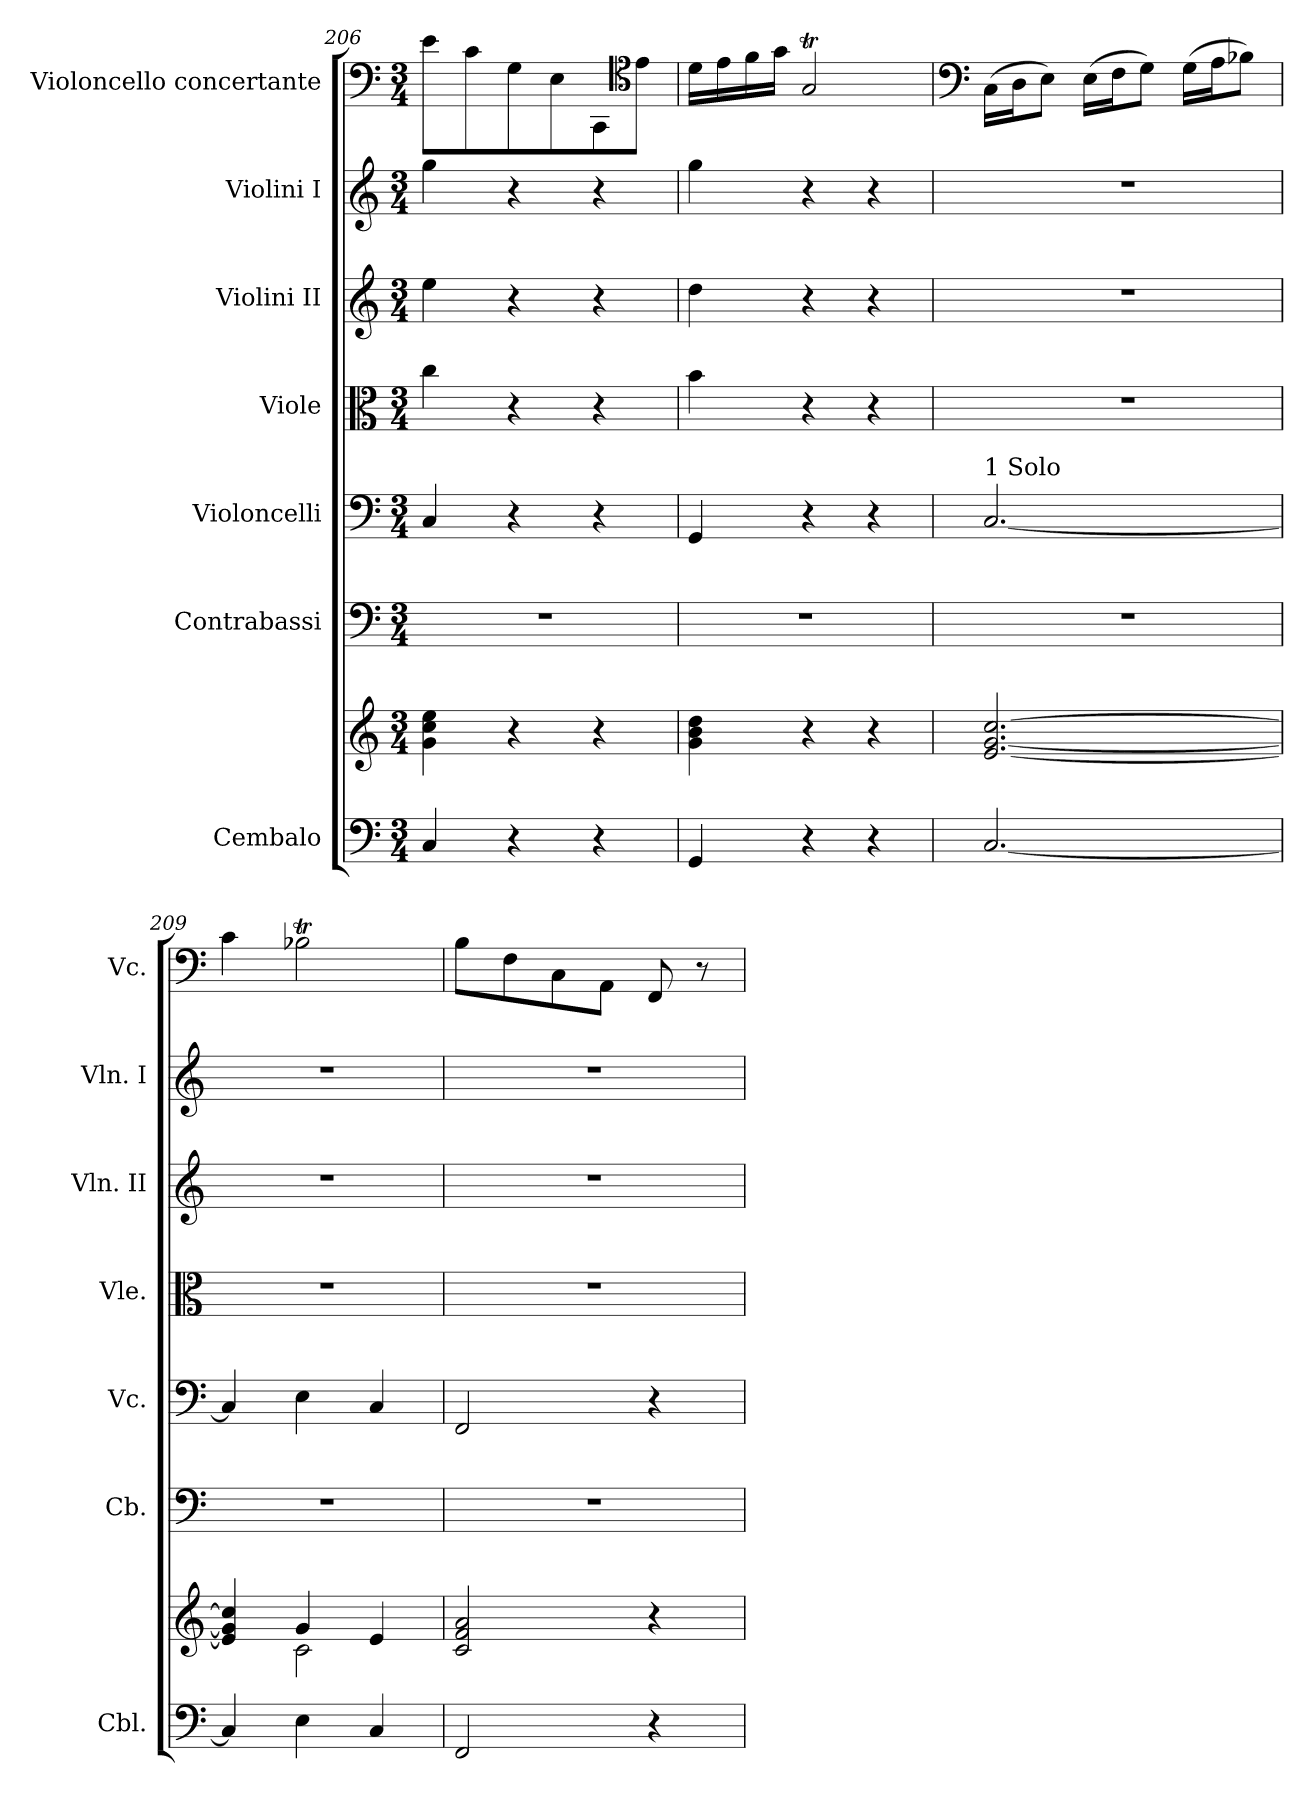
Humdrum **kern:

**kern	**kern	**kern	**kern	**kern	**kern	**kern	**kern
*part7	*part7	*part6	*part5	*part4	*part3	*part2	*part1
*staff8	*staff7	*staff6	*staff5	*staff4	*staff3	*staff2	*staff1
*I"Cembalo	*	*I"Contrabassi	*I"Violoncelli	*I"Viole	*I"Violini II	*I"Violini I	*I"Violoncello  concertante
*I'Cbl.	*	*I'Cb.	*I'Vc.	*I'Vle.	*I'Vln. II	*I'Vln. I	*I'Vc.
*clefF4	*clefG2	*clefF4	*clefF4	*clefC3	*clefG2	*clefG2	*clefF4
*	*	*ITrd7c12	*	*	*	*	*
*k[]	*k[]	*k[]	*k[]	*k[]	*k[]	*k[]	*k[]
*M3/4	*M3/4	*M3/4	*M3/4	*M3/4	*M3/4	*M3/4	*M3/4
=206	=206	=206	=206	=206	=206	=206	=206
4C/	4g\ 4cc\ 4ee\	2.r	4C/	4cc\	4ee\	4gg\	8e\L
.	.	.	.	.	.	.	8c\
4r	4r	.	4r	4r	4r	4r	8G\
.	.	.	.	.	.	.	8E\
4r	4r	.	4r	4r	4r	4r	8CC\
*	*	*	*	*	*	*	*clefC4
.	.	.	.	.	.	.	8e\J
=207	=207	=207	=207	=207	=207	=207	=207
4GG/	4g\ 4b\ 4dd\	2.r	4GG/	4b\	4dd\	4gg\	16d\LL
.	.	.	.	.	.	.	16e\
.	.	.	.	.	.	.	16f\
.	.	.	.	.	.	.	16g\JJ
4r	4r	.	4r	4r	4r	4r	2GT/
4r	4r	.	4r	4r	4r	4r	.
!!LO:PB:g=z
=208	=208	=208	=208	=208	=208	=208	=208
*	*	*	*	*	*	*	*clefF4
!	!	!	!LO:TX:a:t=1 Solo	!	!	!	!
[2.C/	[2.e/ [2.g/ [2.cc/	2.r	[2.C/	2.r	2.r	2.r	(>16C\LL
.	.	.	.	.	.	.	16D\J
.	.	.	.	.	.	.	8E\J)
.	.	.	.	.	.	.	(>16E\LL
.	.	.	.	.	.	.	16F\J
.	.	.	.	.	.	.	8G\J)
.	.	.	.	.	.	.	(>16G\LL
.	.	.	.	.	.	.	16A\J
.	.	.	.	.	.	.	8B-X\J)
=209	=209	=209	=209	=209	=209	=209	=209
*	*^	*	*	*	*	*	*
4C/]	4e/] 4g/] 4cc/]	4ryy	2.r	4C/]	2.r	2.r	2.r	4c\
4E\	4g/	2c\	.	4E\	.	.	.	2B-XT\
4C/	4e/	.	.	4C/	.	.	.	.
*	*v	*v	*	*	*	*	*	*
=210	=210	=210	=210	=210	=210	=210	=210
2FF/	2c/ 2f/ 2a/	2.r	2FF/	2.r	2.r	2.r	8B\L
.	.	.	.	.	.	.	8F\
.	.	.	.	.	.	.	8C\
.	.	.	.	.	.	.	8AA\J
4r	4r	.	4r	.	.	.	8FF/
.	.	.	.	.	.	.	8r
=	=	=	=	=	=	=	=
*-	*-	*-	*-	*-	*-	*-	*-
